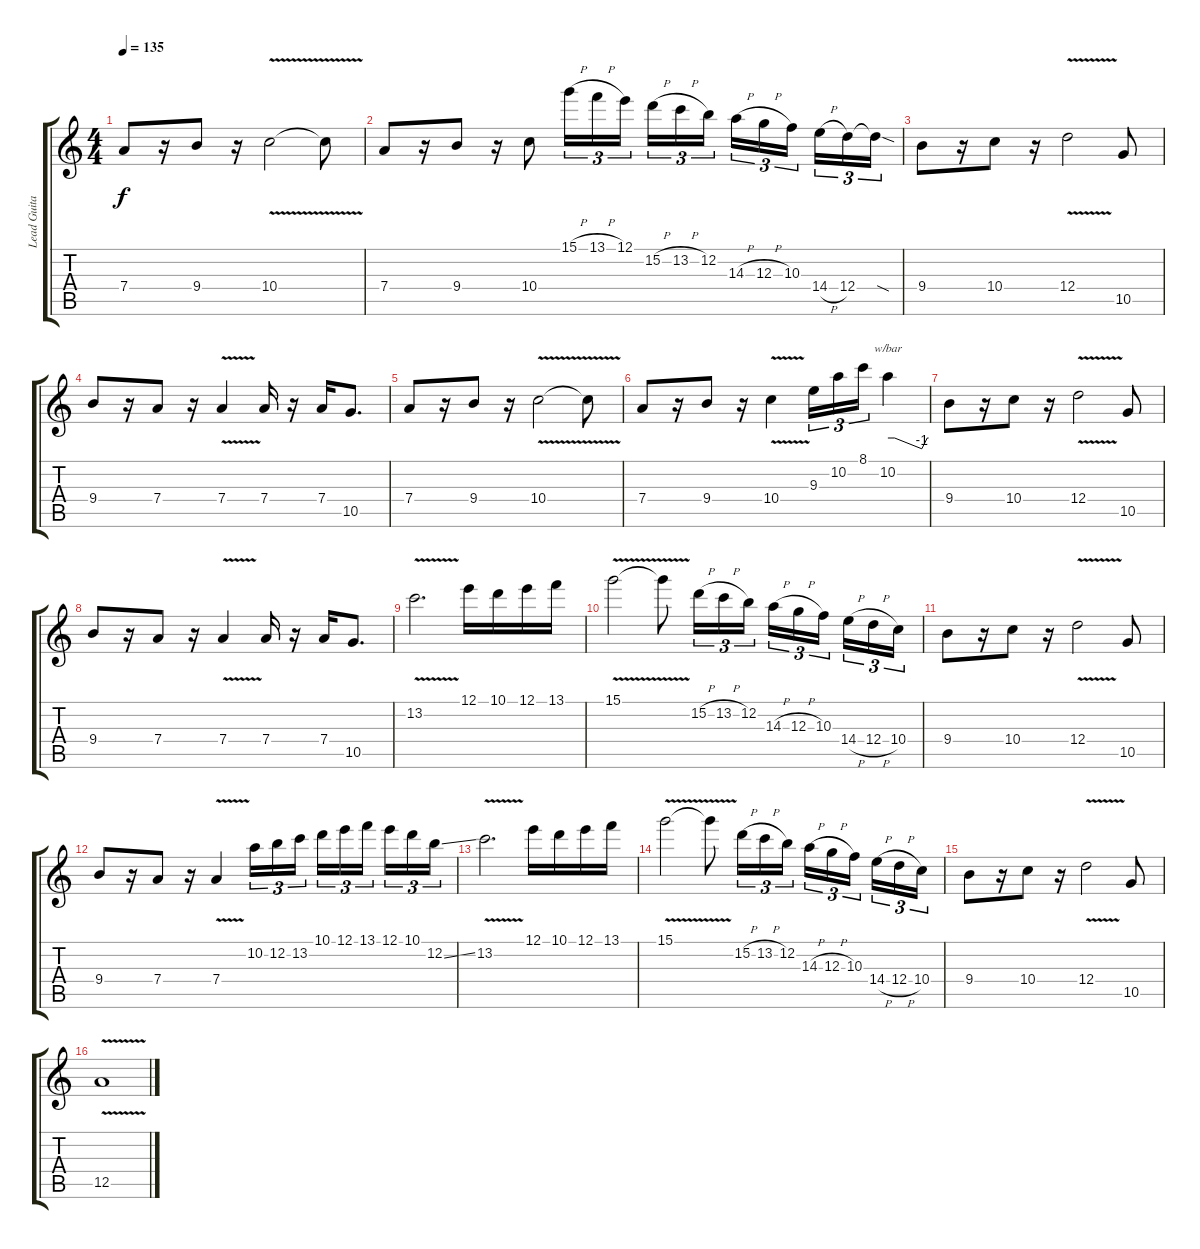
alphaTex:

\track ("Lead Guitar 2" "Lead Guita") {instrument overdrivenguitar}
\staff {score tabs}
\tuning (E4 B3 G3 D3 A2 E2) {hide}
\ts (4 4)
\tempo 135
\clef g2
\ks c
7.4.8{dy f} r.16 9.4.8 r.16 10.4{v}.2 10.4{t}.8 |
7.4.8 r.16 9.4.8 r.16 10.4.8 15.1{h}.16{tu (3 2)} 13.1{h}.16{tu (3 2)} 12.1.16{tu (3 2) beam splitsecondary} 15.2{h}.16{tu (3 2)} 13.2{h}.16{tu (3 2)} 12.2.16{tu (3 2)} 14.3{h}.16{tu (3 2)} 12.3{h}.16{tu (3 2)} 10.3.16{tu (3 2) beam splitsecondary} 14.4{h}.16{tu (3 2)} 12.4.16{tu (3 2)} 12.4{sod t}.16{tu (3 2)} |
9.4.8 r.16 10.4.8 r.16 12.4{v}.2 10.5.8 |
9.4.8 r.16 7.4.8 r.16 7.4{v}.4 7.4.16 r.16 7.4.16 10.5.8{d} |
7.4.8 r.16 9.4.8 r.16 10.4{v}.2 10.4{t}.8 |
7.4.8 r.16 9.4.8 r.16 10.4{v}.4 9.3.16{tu (3 2)} 10.2.16{tu (3 2)} 8.1.16{tu (3 2)} 10.2.4{tbe (custom default 0 0 10 0 50 -4 58 0 60 0)} |
9.4.8 r.16 10.4.8 r.16 12.4{v}.2 10.5.8 |
9.4.8 r.16 7.4.8 r.16 7.4{v}.4 7.4.16 r.16 7.4.16 10.5.8{d} |
13.2{v}.2{d} 12.1.16 10.1.16 12.1.16 13.1.16 |
15.1{v}.2 15.1{t}.8 15.2{h}.16{tu (3 2)} 13.2{h}.16{tu (3 2)} 12.2.16{tu (3 2)} 14.3{h}.16{tu (3 2)} 12.3{h}.16{tu (3 2)} 10.3.16{tu (3 2) beam splitsecondary} 14.4{h}.16{tu (3 2)} 12.4{h}.16{tu (3 2)} 10.4.16{tu (3 2)} |
9.4.8 r.16 10.4.8 r.16 12.4{v}.2 10.5.8 |
9.4.8 r.16 7.4.8 r.16 7.4{v}.4 10.2.16{tu (3 2)} 12.2.16{tu (3 2)} 13.2.16{tu (3 2)} 10.1.16{tu (3 2)} 12.1.16{tu (3 2)} 13.1.16{tu (3 2) beam splitsecondary} 12.1.16{tu (3 2)} 10.1.16{tu (3 2)} 12.2{ss}.16{tu (3 2)} |
13.2{v}.2{d} 12.1.16 10.1.16 12.1.16 13.1.16 |
15.1{v}.2 15.1{t}.8 15.2{h}.16{tu (3 2)} 13.2{h}.16{tu (3 2)} 12.2.16{tu (3 2)} 14.3{h}.16{tu (3 2)} 12.3{h}.16{tu (3 2)} 10.3.16{tu (3 2) beam splitsecondary} 14.4{h}.16{tu (3 2)} 12.4{h}.16{tu (3 2)} 10.4.16{tu (3 2)} |
9.4.8 r.16 10.4.8 r.16 12.4{v}.2 10.5.8 |
12.5{v}.1
